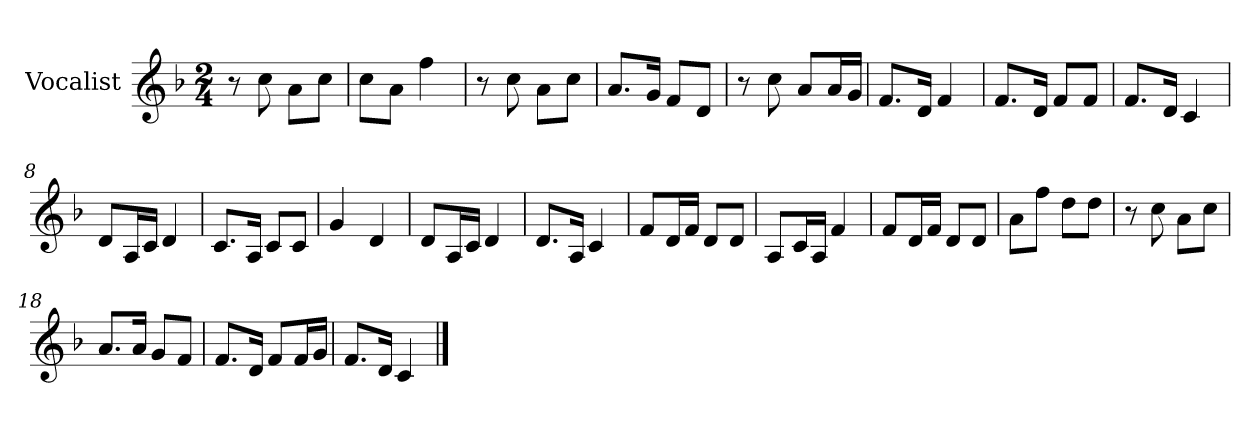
**kern
*part1
*staff1
*I"Vocalist
*k[b-]
*F:
*M2/4
=
8r
8cc
8aL
8ccJ
=1
8ccL
8aJ
4ff
=2
8r
8cc
8aL
8ccJ
=3
8.aL
16gJk
8fL
8dJ
=4
8r
8cc
8aL
16aL
16gJJ
=5
8.fL
16dJk
4f
=6
8.fL
16dJk
8fL
8fJ
=7
8.fL
16dJk
4c
=8
8dL
16AL
16cJJ
4d
=9
8.cL
16AJk
8cL
8cJ
=10
4g
4d
=11
8dL
16AL
16cJJ
4d
=12
8.dL
16AJk
4c
=13
8fL
16dL
16fJJ
8dL
8dJ
=14
8AL
16cL
16AJJ
4f
=15
8fL
16dL
16fJJ
8dL
8dJ
=16
8aL
8ffJ
8ddL
8ddJ
=17
8r
8cc
8aL
8ccJ
=18
8.aL
16aJk
8gL
8fJ
=19
8.fL
16dJk
8fL
16fL
16gJJ
=20
8.fL
16dJk
4c
==
*-
